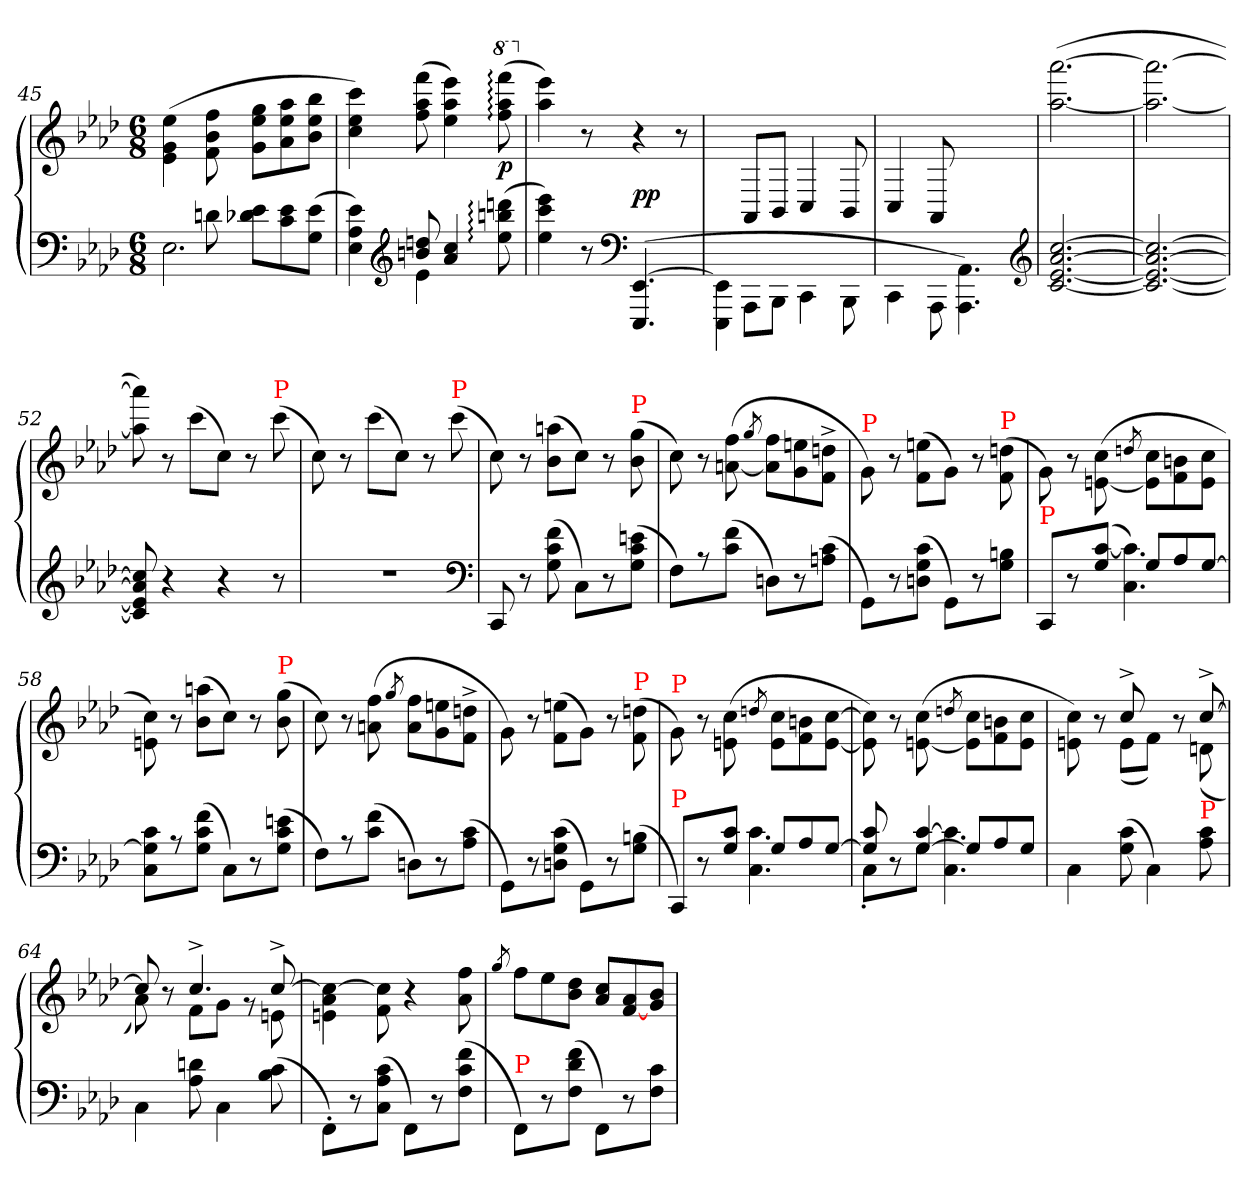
**kern	**kern	**dynam
*part1	*part1	*part1
*staff2	*staff1	*staff1/2
*clefF4	*clefG2	*
*k[b-e-a-d-]	*k[b-e-a-d-]	*
*A-:	*A-:	*
*M6/8	*M6/8	*
=45	=45	=45
*^	*	*
4ryy	2.E-	(>4ee-\ 4g\ 4e-\	.
8dn\	.	8ff 8b- 8f	.
8e-\ 8d-X\L	.	8gg 8ee- 8gL	.
8e- 8c	.	8aa- 8ee- 8a-	.
(<8e- 8GJ	.	8bb- 8ee- 8b-J	.
=46	=46	=46	=46
4ryy	4e- 4A- 4E-)	4ccc 4ee- 4cc)	.
*clefG2	*	*	*
!	!LO:N:vis=4	!	!
8ddn 8bn	4.e-	(>8fff 8aa- 8ff	.
4cc 4a-	.	4eee- 4aa- 4ee-)	.
*	*	*8va	*
8ryy	(>8dddn: 8bbn: 8ee-:	(>8ffff: 8aaa-: 8fff:	p
*v	*v	*	*
=47	=47	=47
*	*X8va	*
4eee- 4ccc 4ee-)	4eee- 4aa-)	.
8r	8r	.
*clefF4	*	*
(>[4.EE- 4.EEE-	4r	pp
.	8r	.
=48	=48	=48
!LO:N:vis=4	!	!
8EE-]\ 8EEE-\	8ryy	.
8AAA-\L	8AA-/L	.
8BBB-\J	8BB-/J	.
4CC\	4C/	.
8BBB-\	8BB-/	.
=49	=49	=49
*	*^	*
4CC\	4C/	2ryy	.
8AAA-\	8AA-/	.	.
4.AA-\ 4.AAA-\)	4.ryy	.	.
.	.	8..ryy	.
.	.	32ryy	.
*clefG2	*	*	*
*	*v	*v	*
=50	=50	=50
[2.cc [2.a- [2.e- [2.c	(>[2.aaa- [2.aa-	.
=51	=51	=51
2.cc_ 2.a-_ 2.e-_ 2.c_	2.aaa-_ 2.aa-_	.
=52	=52	=52
8cc] 8a-] 8e-] 8c]	8aaa-] 8aa-])	.
4r	8r	.
.	(>8cccL	.
4r	8ccJ)	.
.	8r	.
!	!LO:TX:a:color=red:t=P	!
8r	(>8ccc	.
=53	=53	=53
2.r	8cc)	.
.	8r	.
.	(>8cccL	.
.	8ccJ)	.
.	8r	.
!	!LO:TX:a:color=red:t=P	!
.	(>8ccc	.
*clefF4	*	*
=54	=54	=54
8CC	8cc)	.
8r	8r	.
(>8f 8c 8G	(>8aan 8b-L	.
8CL)	8ccJ)	.
8r	8r	.
!	!LO:TX:a:color=red:t=P	!
(>8en 8c 8GJ	(>8gg 8b-	.
=55	=55	=55
8FL)	8cc)	.
8r	8r	.
(>8f 8cJ	(>8ff [8an	.
.	8qgg/	.
8DnL)	8ff 8a]L	.
8r	8een 8g	.
(>8c 8AnJ	8ddn^> 8f^>J	.
=56	=56	=56
!	!LO:TX:a:color=red:t=P	!
8GG\L)	8g\)	.
8r	8r	.
(>8c 8G 8DnJ	(>8een\ 8f\L	.
8GGL)	8gJ)	.
8r	8r	.
!	!LO:TX:a:color=red:t=P	!
8Bn 8GJ	(>8ddn\ 8f\	.
=57	=57	=57
*^	*	*
!LO:TX:a:color=red:t=P	!	!	!
4.ryy	8CC/L	8g\)	.
.	8r	8r	.
.	(<[8c\ 8G\J	(>8cc\ [8en\	.
.	.	8qddn	.
8GL	4.c] 4.C)	8cc\ 8e]\L	.
8A-	.	8bn 8f	.
[8GJ	.	8cc 8eJ	.
*v	*v	*	*
=58	=58	=58
8c 8G] 8CL	8cc\ 8en\)	.
8r	8r	.
(>8f 8c 8GJ	(>8aan 8b-L	.
8CL)	8ccJ)	.
8r	8r	.
!	!LO:TX:a:color=red:t=P	!
(>8en 8c 8GJ	(>8gg 8b-	.
=59	=59	=59
8FL)	8cc)	.
8r	8r	.
(>8f 8cJ	(>8ff 8an	.
.	8qgg/	.
8DnL)	8ff 8aL	.
8r	8een 8g	.
(>8c 8A-J	8ddn^> 8f^>J	.
=60	=60	=60
8GG\L)	8g\)	.
8r	8r	.
(>8c 8G 8DnJ	(>8een\ 8f\L	.
8GGL)	8gJ)	.
8r	8r	.
!	!LO:TX:a:color=red:t=P	!
(>8Bn 8GJ	(>8ddn\ 8f\	.
=61	=61	=61
*^	*	*
!	!	!LO:TX:a:color=red:t=P	!
!LO:TX:a:color=red:t=P	!	!	!
4.ryy	8CC/L)	8g\)	.
.	8r	8r	.
.	8c\ 8G\J	(>8cc\ 8en\	.
.	.	8qddn	.
8GL	4.c 4.C	8cc\ 8e\L	.
8A-	.	8bn 8f	.
[8GJ	.	[8cc [8eJ	.
=62	=62	=62	=62
8c 8G]	8C'>L	8cc]\ 8e]\)	.
8ryy	8r	8r	.
!LO:N:vis=4	!	!	!
[8c [8G	8GJ	(>8cc\ [8e\	.
.	.	8qddn	.
8GL]	4.c] 4.C	8cc\ 8e]\L	.
8A-	.	8bn 8f	.
8GJ	.	8cc 8eJ	.
*v	*v	*	*
=63	=63	=63
*	*^	*
4C\	4ryy	8cc\ 8en\)	.
.	.	8r	.
(>8c 8G	8cc^>	(>8eL	.
4C\)	4ryy	8fJ)	.
.	.	8r	.
!	!LO:TX:b:color=red:t=P	!	!
8c 8A-	[8cc^>	(>8dn	.
=64	=64	=64	=64
4C\	8cc]	8a-)	.
.	8r	8ryy	.
8dn 8A-	4.cc^>	8fL	.
4C\	.	8gJ	.
.	.	8rg	.
(>8c 8B-	[8cc^>	8en	.
*	*v	*v	*
=65	=65	=65
8FF'>\L)	4cc_\ 4a-\ 4en\	.
8r	.	.
(>8c 8A- 8CJ	8cc]\ 8f\	.
8FFL)	4r	.
8r	.	.
(>8f 8c 8FJ	8ff 8a-	.
=66	=66	=66
.	8qgg/	.
!LO:TX:a:color=red:t=P	!	!
8FFL)	8ffL	.
8r	8ee-	.
(>8f 8d- 8FJ	8dd- 8b-J	.
8FF\L)	8cc 8a-L	.
8r	8a- [8f	.
8c 8FJ	8b- 8gJ	.
=	=	=
*-	*-	*-
